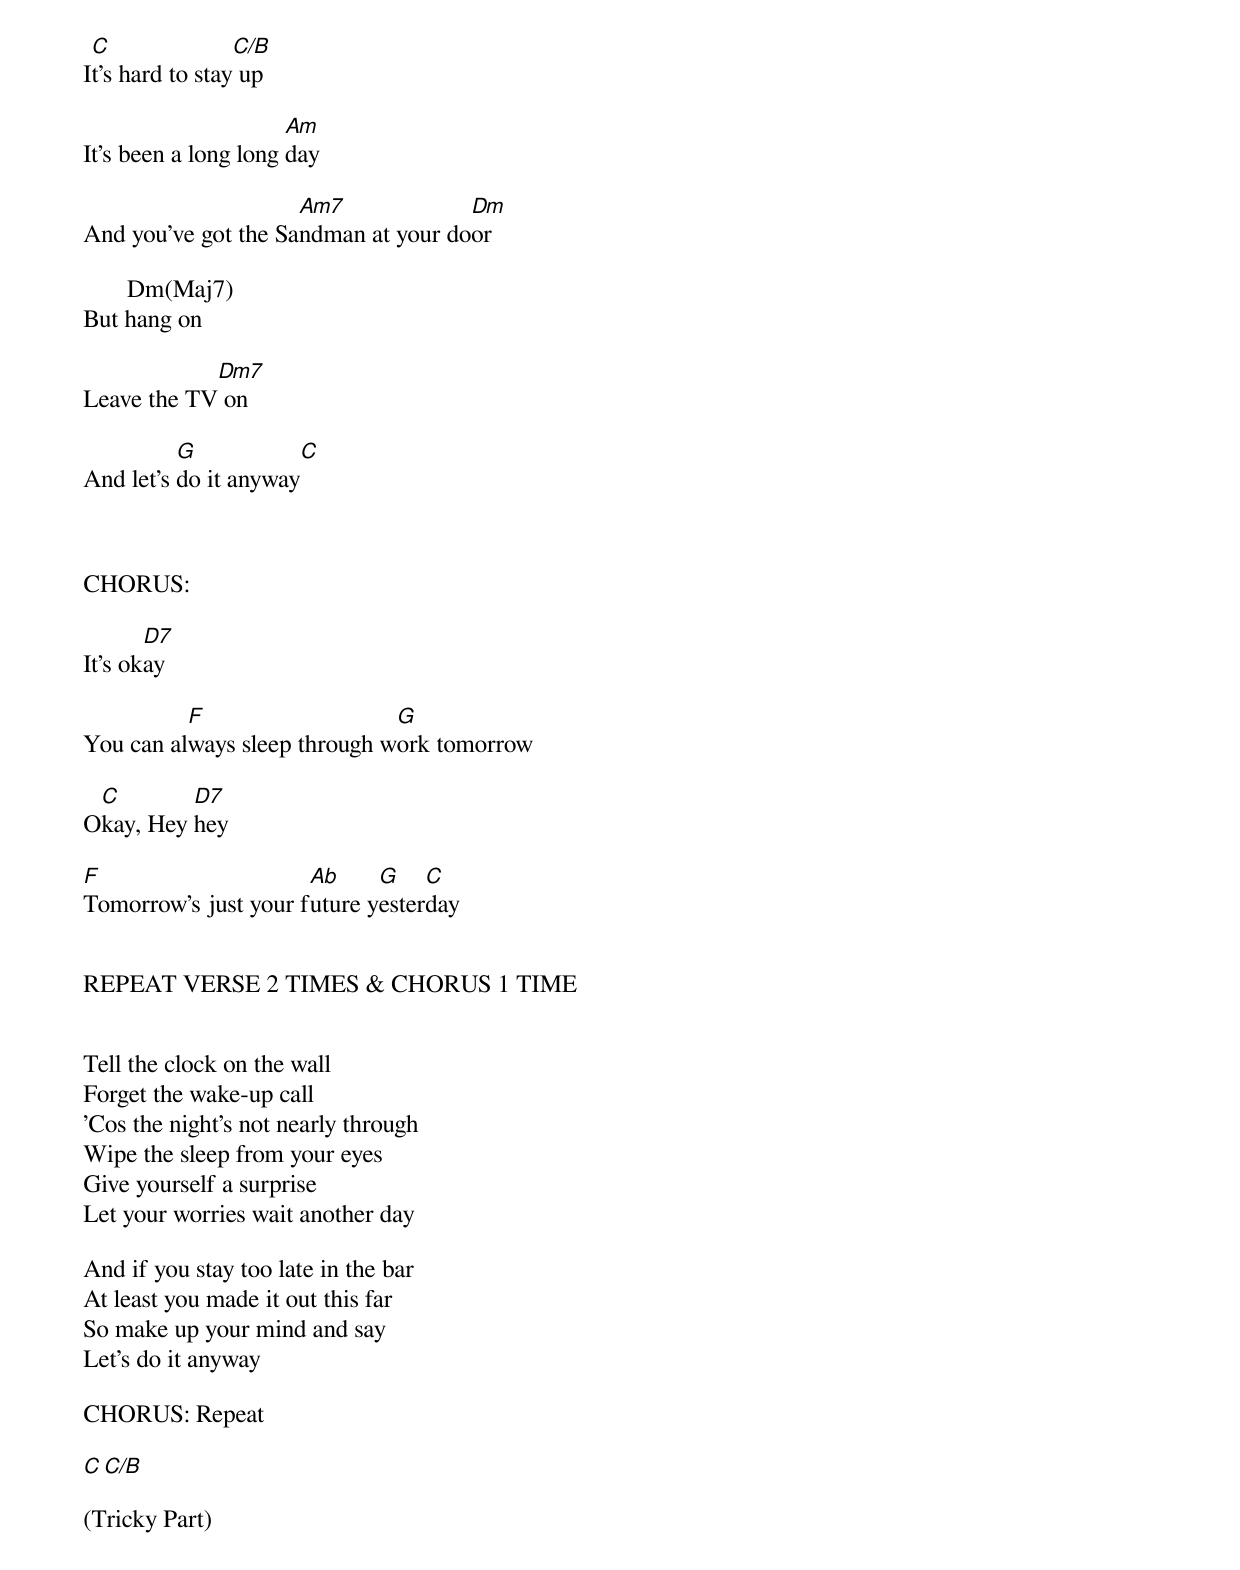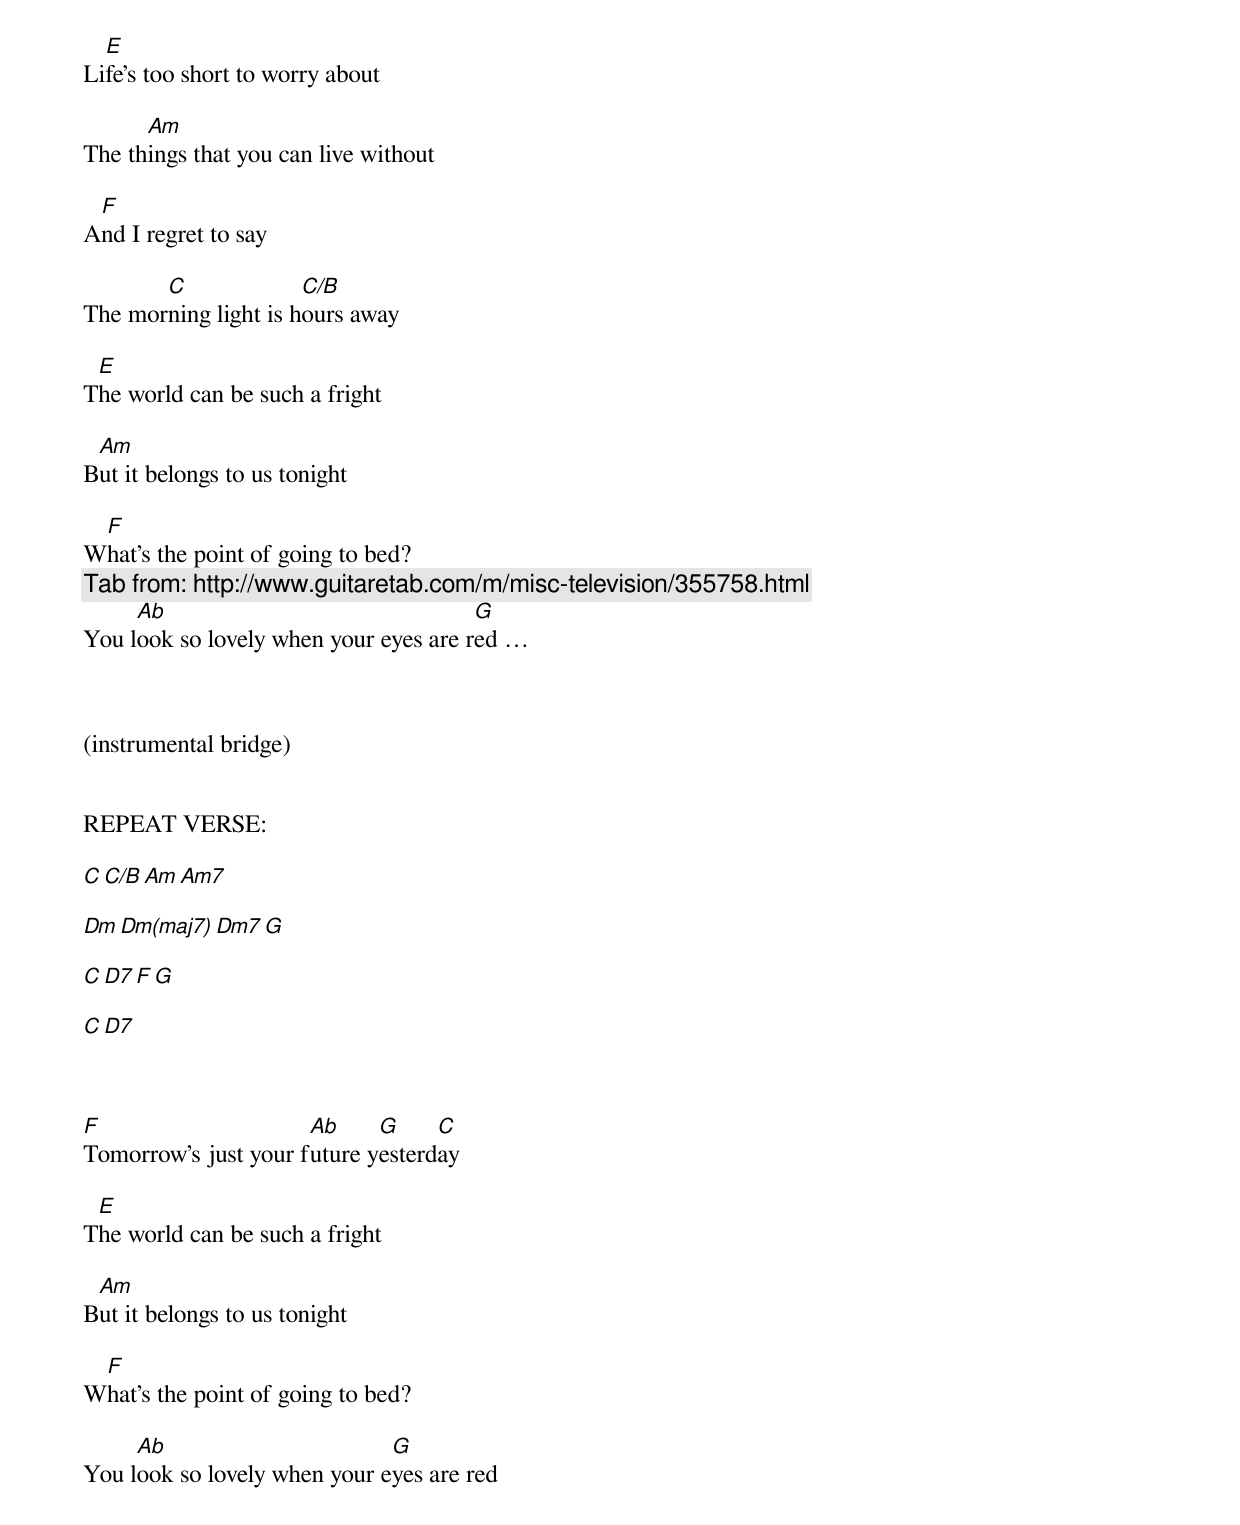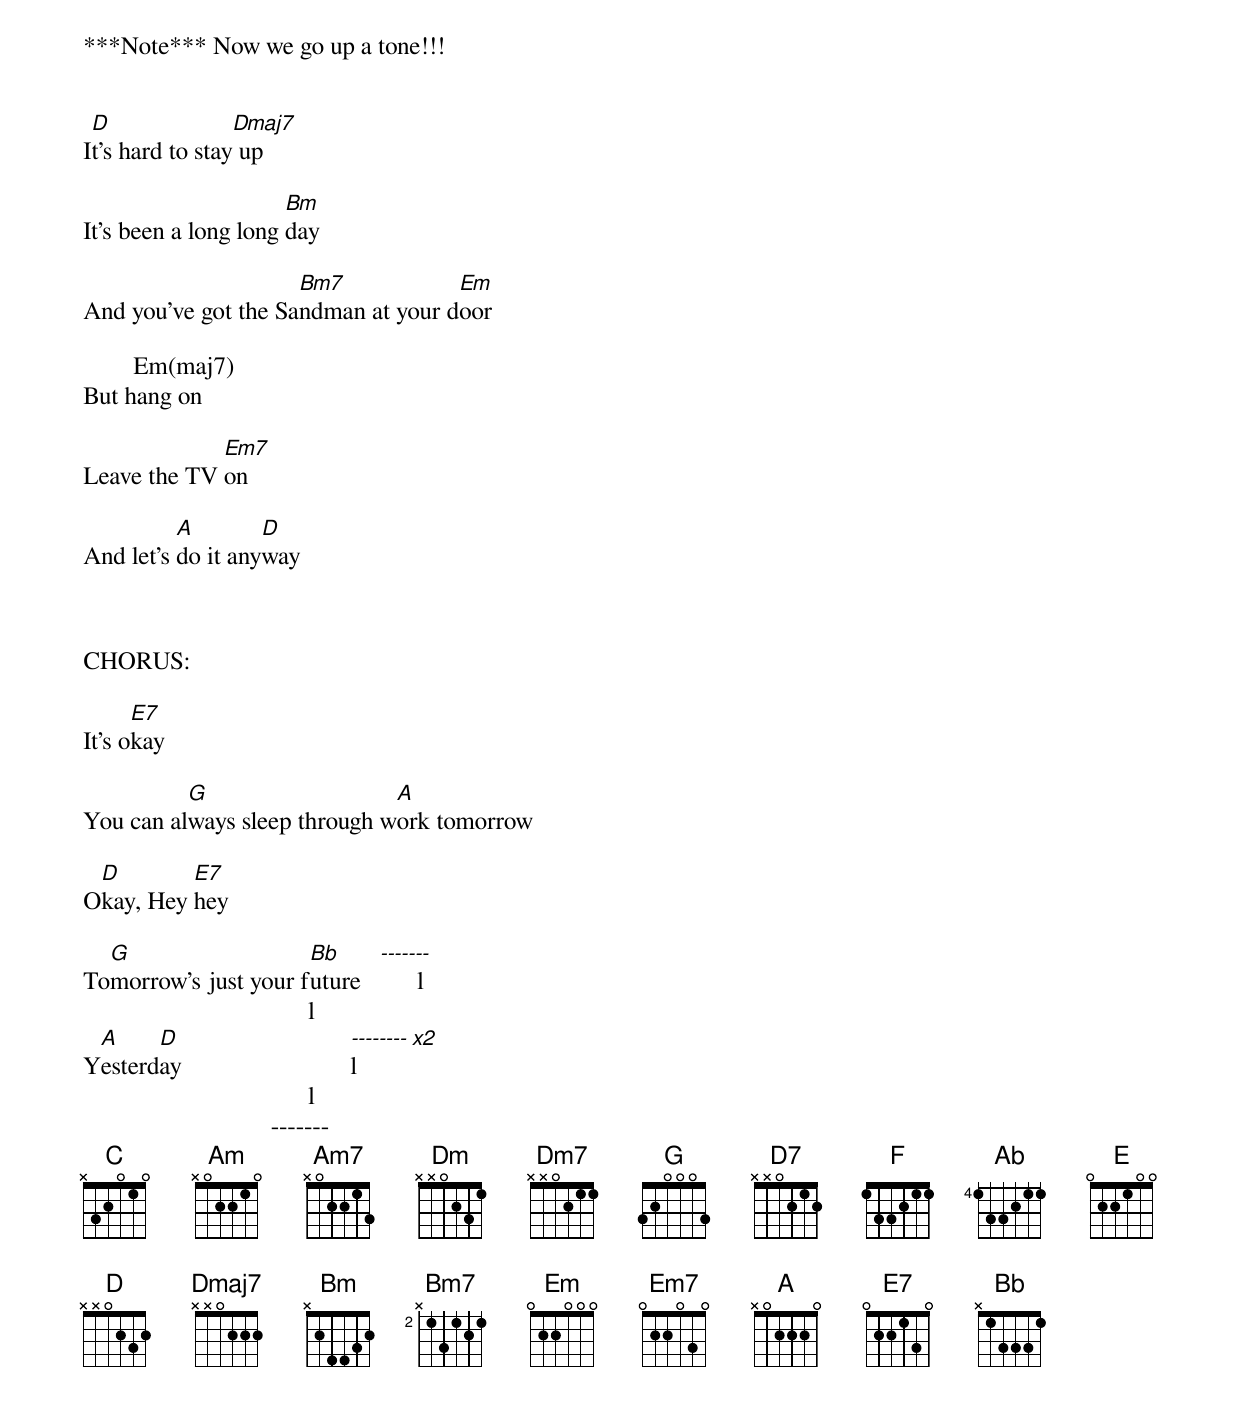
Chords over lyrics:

 C               C/B
It's hard to stay up

                      Am
It's been a long long day

                     Am7             Dm
And you've got the Sandman at your door

       Dm(Maj7)
But hang on

            Dm7
Leave the TV on

          G           C
And let's do it anyway



CHORUS:

       D7
It's okay

          F                   G
You can always sleep through work tomorrow

 C        D7
Okay, Hey hey

F                     Ab     G    C
Tomorrow's just your future yesterday


REPEAT VERSE 2 TIMES & CHORUS 1 TIME


Tell the clock on the wall
Forget the wake-up call
'Cos the night's not nearly through
Wipe the sleep from your eyes
Give yourself a surprise
Let your worries wait another day

And if you stay too late in the bar
At least you made it out this far
So make up your mind and say
Let's do it anyway

CHORUS: Repeat

C     C/B

(Tricky Part)


  E
Life's too short to worry about

      Am
The things that you can live without

 F
And I regret to say

       C              C/B
The morning light is hours away

 E
The world can be such a fright

 Am
But it belongs to us tonight

 F
What's the point of going to bed?
[ Tab from: http://www.guitaretab.com/m/misc-television/355758.html ]
     Ab                                G
You look so lovely when your eyes are red …



(instrumental bridge)


REPEAT VERSE:

C         C/B               Am          Am7

Dm       Dm(maj7)           Dm7          G

C          D7                F           G

C          D7



F                     Ab     G     C
Tomorrow's just your future yesterday

 E
The world can be such a fright

 Am
But it belongs to us tonight

 F
What's the point of going to bed?

     Ab                       G
You look so lovely when your eyes are red


***Note*** Now we go up a tone!!!


 D               Dmaj7
It's hard to stay up

                      Bm
It's been a long long day

                     Bm7            Em
And you've got the Sandman at your door

        Em(maj7)
But hang on

             Em7
Leave the TV on

          A        D
And let's do it anyway



CHORUS:

      E7
It's okay

          G                   A
You can always sleep through work tomorrow

 D        E7
Okay, Hey hey

  G                   Bb      -------
Tomorrow's just your future         l
                                    l
 A     D                            --------  x2
Yesterday                           l
                                    l
                              -------
